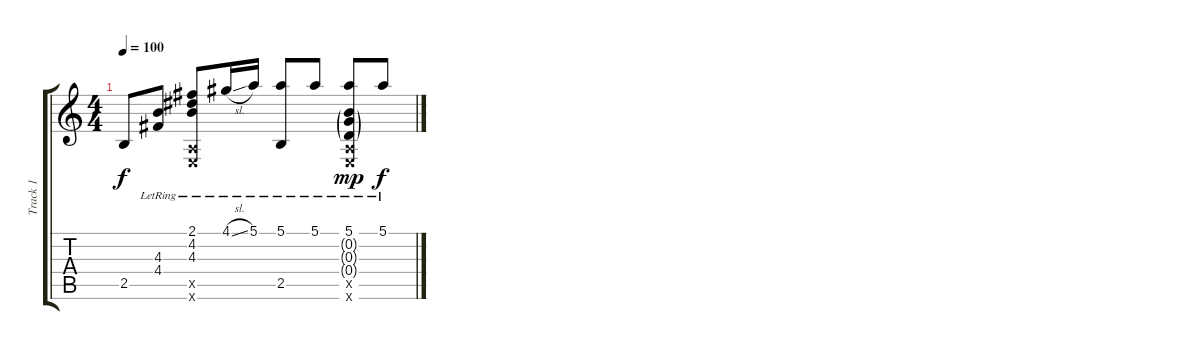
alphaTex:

\track ("Track 1" "Track 1") {instrument acousticguitarsteel}
\staff {score tabs}
\tuning (E4 B3 G3 D3 A2 E2) {hide}
\ts (4 4)
\tempo 100
\clef g2
\ks c
2.5{t}.8{dy f} (4.3{lr} 4.4{lr}).8 (2.1{lr} 4.2{lr} 4.3{lr} 0.5{x} 0.6{x}).8 4.1{sl lr}.16 5.1{lr}.16 (5.1{lr} 2.5{lr}).8 5.1{lr}.8 (5.1{lr} 0.2{g lr} 0.3{g lr} 0.4{g lr} 0.5{x} 0.6{x}).8{dy mp} 5.1{lr}.8{dy f}
